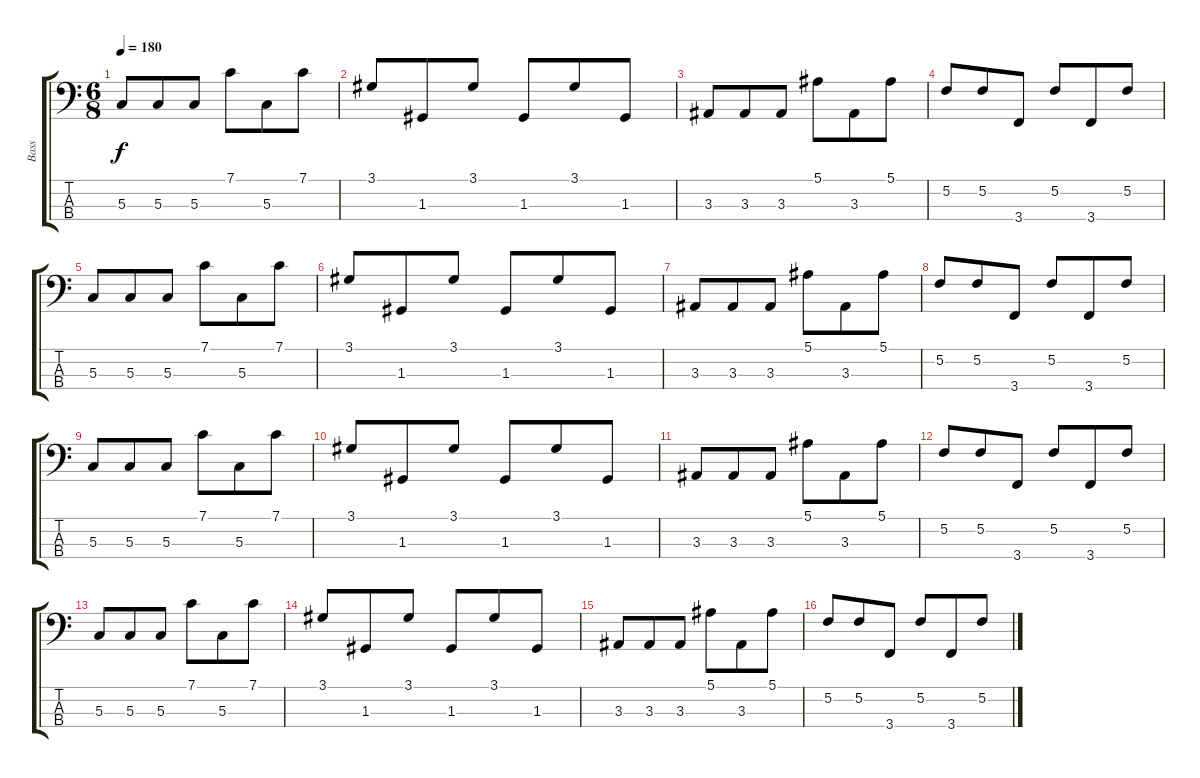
\track ("Bass" "Bass") {instrument electricbasspick}
\staff {score tabs}
\tuning (F2 C2 G1 D1) {hide}
\ts (6 8)
\tempo 180
\clef f4
\ks c
5.3.8{dy f} 5.3.8 5.3.8 7.1.8 5.3.8 7.1.8 |
3.1.8 1.3.8 3.1.8 1.3.8 3.1.8 1.3.8 |
3.3.8 3.3.8 3.3.8 5.1.8 3.3.8 5.1.8 |
5.2.8 5.2.8 3.4.8 5.2.8 3.4.8 5.2.8 |
5.3.8 5.3.8 5.3.8 7.1.8 5.3.8 7.1.8 |
3.1.8 1.3.8 3.1.8 1.3.8 3.1.8 1.3.8 |
3.3.8 3.3.8 3.3.8 5.1.8 3.3.8 5.1.8 |
5.2.8 5.2.8 3.4.8 5.2.8 3.4.8 5.2.8 |
5.3.8 5.3.8 5.3.8 7.1.8 5.3.8 7.1.8 |
3.1.8 1.3.8 3.1.8 1.3.8 3.1.8 1.3.8 |
3.3.8 3.3.8 3.3.8 5.1.8 3.3.8 5.1.8 |
5.2.8 5.2.8 3.4.8 5.2.8 3.4.8 5.2.8 |
5.3.8 5.3.8 5.3.8 7.1.8 5.3.8 7.1.8 |
3.1.8 1.3.8 3.1.8 1.3.8 3.1.8 1.3.8 |
3.3.8 3.3.8 3.3.8 5.1.8 3.3.8 5.1.8 |
5.2.8 5.2.8 3.4.8 5.2.8 3.4.8 5.2.8
